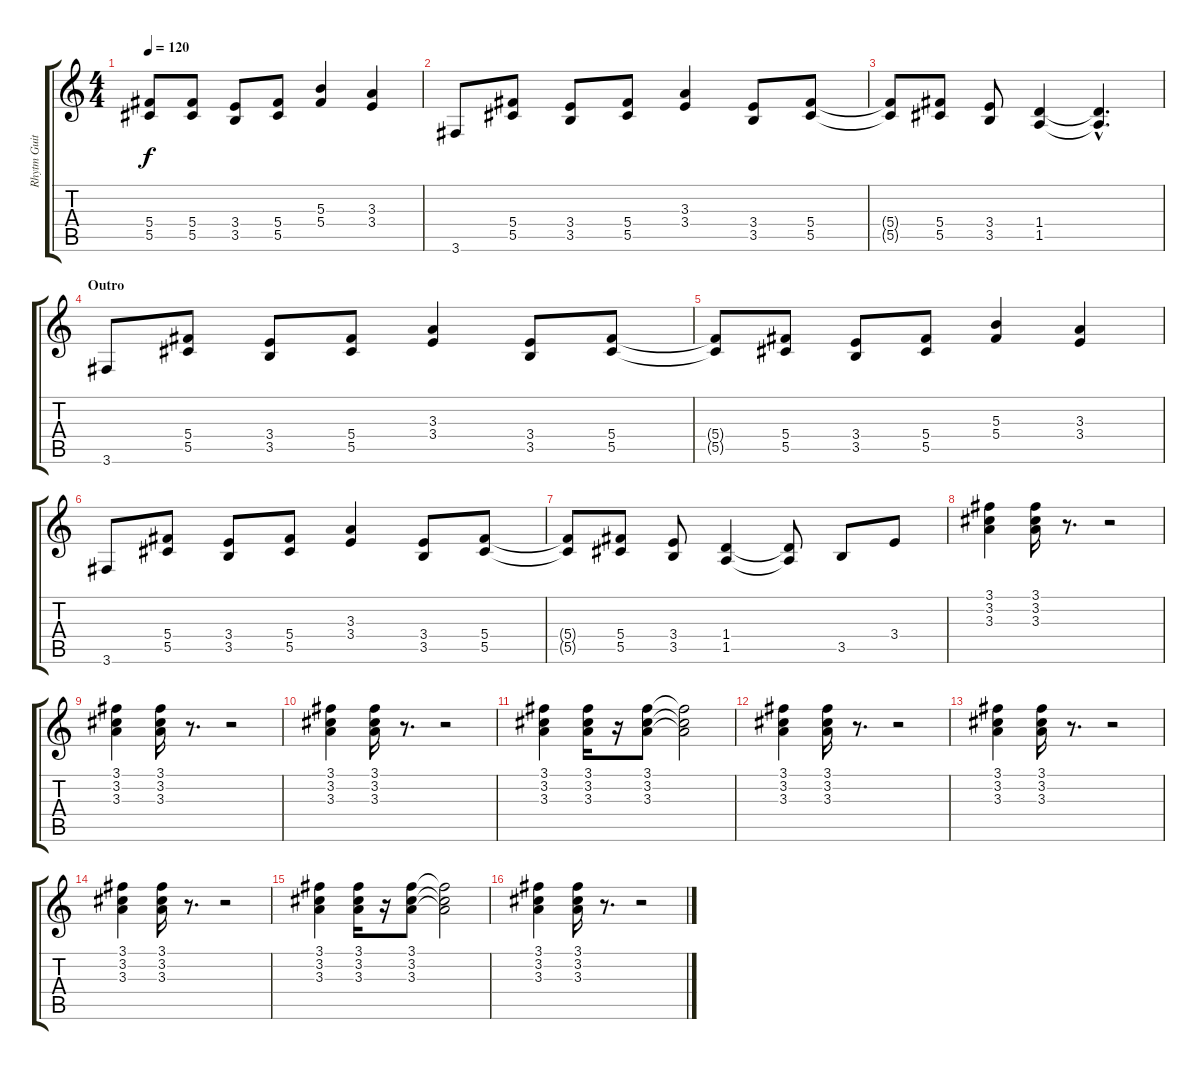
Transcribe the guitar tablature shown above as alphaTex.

\track ("Rhytm Guitar" "Rhytm Guit") {instrument distortionguitar}
\staff {score tabs}
\tuning (Eb4 Bb3 Gb3 Db3 Ab2 Eb2) {hide}
\ts (4 4)
\tempo 120
\clef g2
\ks c
(5.4{t} 5.5{t}).8{dy f} (5.4 5.5).8 (3.4 3.5).8 (5.4 5.5).8 (5.3 5.4).4 (3.3 3.4).4 |
3.6.8 (5.4 5.5).8 (3.4 3.5).8 (5.4 5.5).8 (3.3 3.4).4 (3.4 3.5).8 (5.4 5.5).8 |
(5.4{t} 5.5{t}).8 (5.4 5.5).8 (3.4 3.5).8 (1.4 1.5).4 (1.4{hac t} 1.5{hac t}).4{d} |
\section ("" "Outro")
3.6.8 (5.4 5.5).8 (3.4 3.5).8 (5.4 5.5).8 (3.3 3.4).4 (3.4 3.5).8 (5.4 5.5).8 |
(5.4{t} 5.5{t}).8 (5.4 5.5).8 (3.4 3.5).8 (5.4 5.5).8 (5.3 5.4).4 (3.3 3.4).4 |
3.6.8 (5.4 5.5).8 (3.4 3.5).8 (5.4 5.5).8 (3.3 3.4).4 (3.4 3.5).8 (5.4 5.5).8 |
(5.4{t} 5.5{t}).8 (5.4 5.5).8 (3.4 3.5).8 (1.4 1.5).4 (1.4{t} 1.5{t}).8 3.5.8 3.4.8 |
(3.1 3.2 3.3).4 (3.1 3.2 3.3).16 r.8{d} r.2 |
(3.1 3.2 3.3).4 (3.1 3.2 3.3).16 r.8{d} r.2 |
(3.1 3.2 3.3).4 (3.1 3.2 3.3).16 r.8{d} r.2 |
(3.1 3.2 3.3).4 (3.1 3.2 3.3).16 r.16 (3.1 3.2 3.3).8 (3.1{t} 3.2{t} 3.3{t}).2 |
(3.1 3.2 3.3).4 (3.1 3.2 3.3).16 r.8{d} r.2 |
(3.1 3.2 3.3).4 (3.1 3.2 3.3).16 r.8{d} r.2 |
(3.1 3.2 3.3).4 (3.1 3.2 3.3).16 r.8{d} r.2 |
(3.1 3.2 3.3).4 (3.1 3.2 3.3).16 r.16 (3.1 3.2 3.3).8 (3.1{t} 3.2{t} 3.3{t}).2 |
(3.1 3.2 3.3).4 (3.1 3.2 3.3).16 r.8{d} r.2
